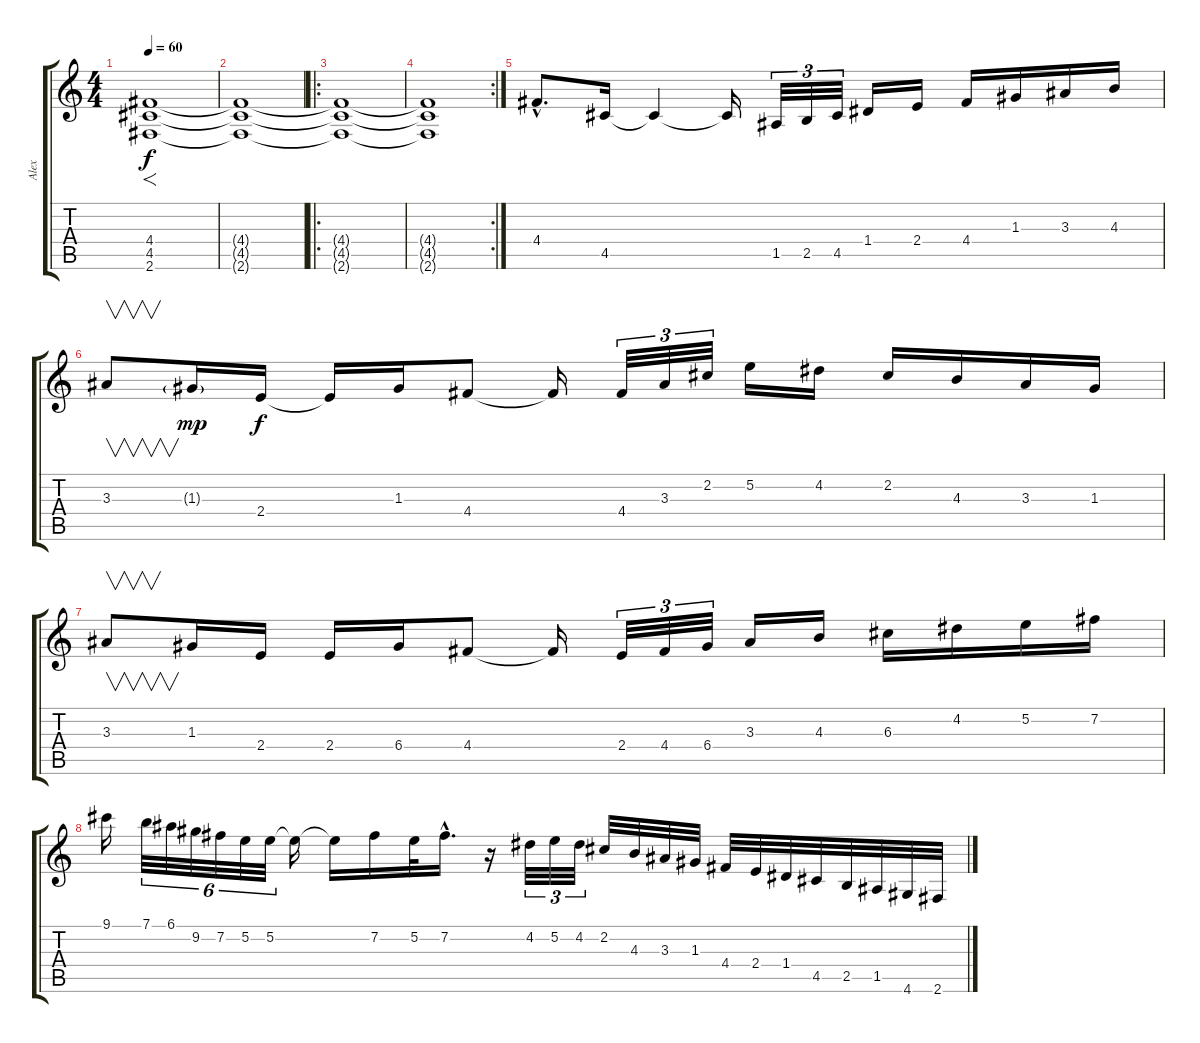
\track ("Alex" "Alex") {instrument acousticguitarsteel}
\staff {score tabs}
\tuning (E4 B3 G3 D3 A2 E2) {hide}
\ts (4 4)
\tempo 60
\clef g2
\ks c
(4.4 4.5 2.6).1{f dy f instrument acousticguitarsteel} |
(4.4{t} 4.5{t} 2.6{t}).1 |
\ro
(4.4{t} 4.5{t} 2.6{t}).1 |
\rc 2
(4.4{t} 4.5{t} 2.6{t}).1 |
4.4{hac}.8{d} 4.5.16 4.5{t}.4 4.5{t}.16 1.5.32{tu (3 2)} 2.5.32{tu (3 2)} 4.5.32{tu (3 2)} 1.4.16 2.4.16 4.4.16 1.3.16 3.3.16 4.3.16 |
3.3.8{v} 1.3{g}.16{dy mp} 2.4.16{dy f} 2.4{t}.16 1.3.16 4.4.8 4.4{t}.16 4.4.32{tu (3 2)} 3.3.32{tu (3 2)} 2.2.32{tu (3 2)} 5.2.16 4.2.16 2.2.16 4.3.16 3.3.16 1.3.16 |
3.3.8{v} 1.3.16 2.4.16 2.4.16 6.4.16 4.4.8 4.4{t}.16 2.4.32{tu (3 2)} 4.4.32{tu (3 2)} 6.4.32{tu (3 2)} 3.3.16 4.3.16 6.3.16 4.2.16 5.2.16 7.2.16 |
9.1.16 7.1.32{tu (6 4)} 6.1.32{tu (6 4)} 9.2.32{tu (6 4)} 7.2.32{tu (6 4)} 5.2.32{tu (6 4)} 5.2.32{tu (6 4)} 5.2{t}.16 5.2{t}.16 7.2.16 5.2.32 7.2{hac}.16{d} r.16 4.2.32{tu (3 2)} 5.2.32{tu (3 2)} 4.2.32{tu (3 2)} 2.2.32 4.3.32 3.3.32 1.3.32 4.4.32 2.4.32 1.4.32 4.5.32 2.5.32 1.5.32 4.6.32 2.6.32
